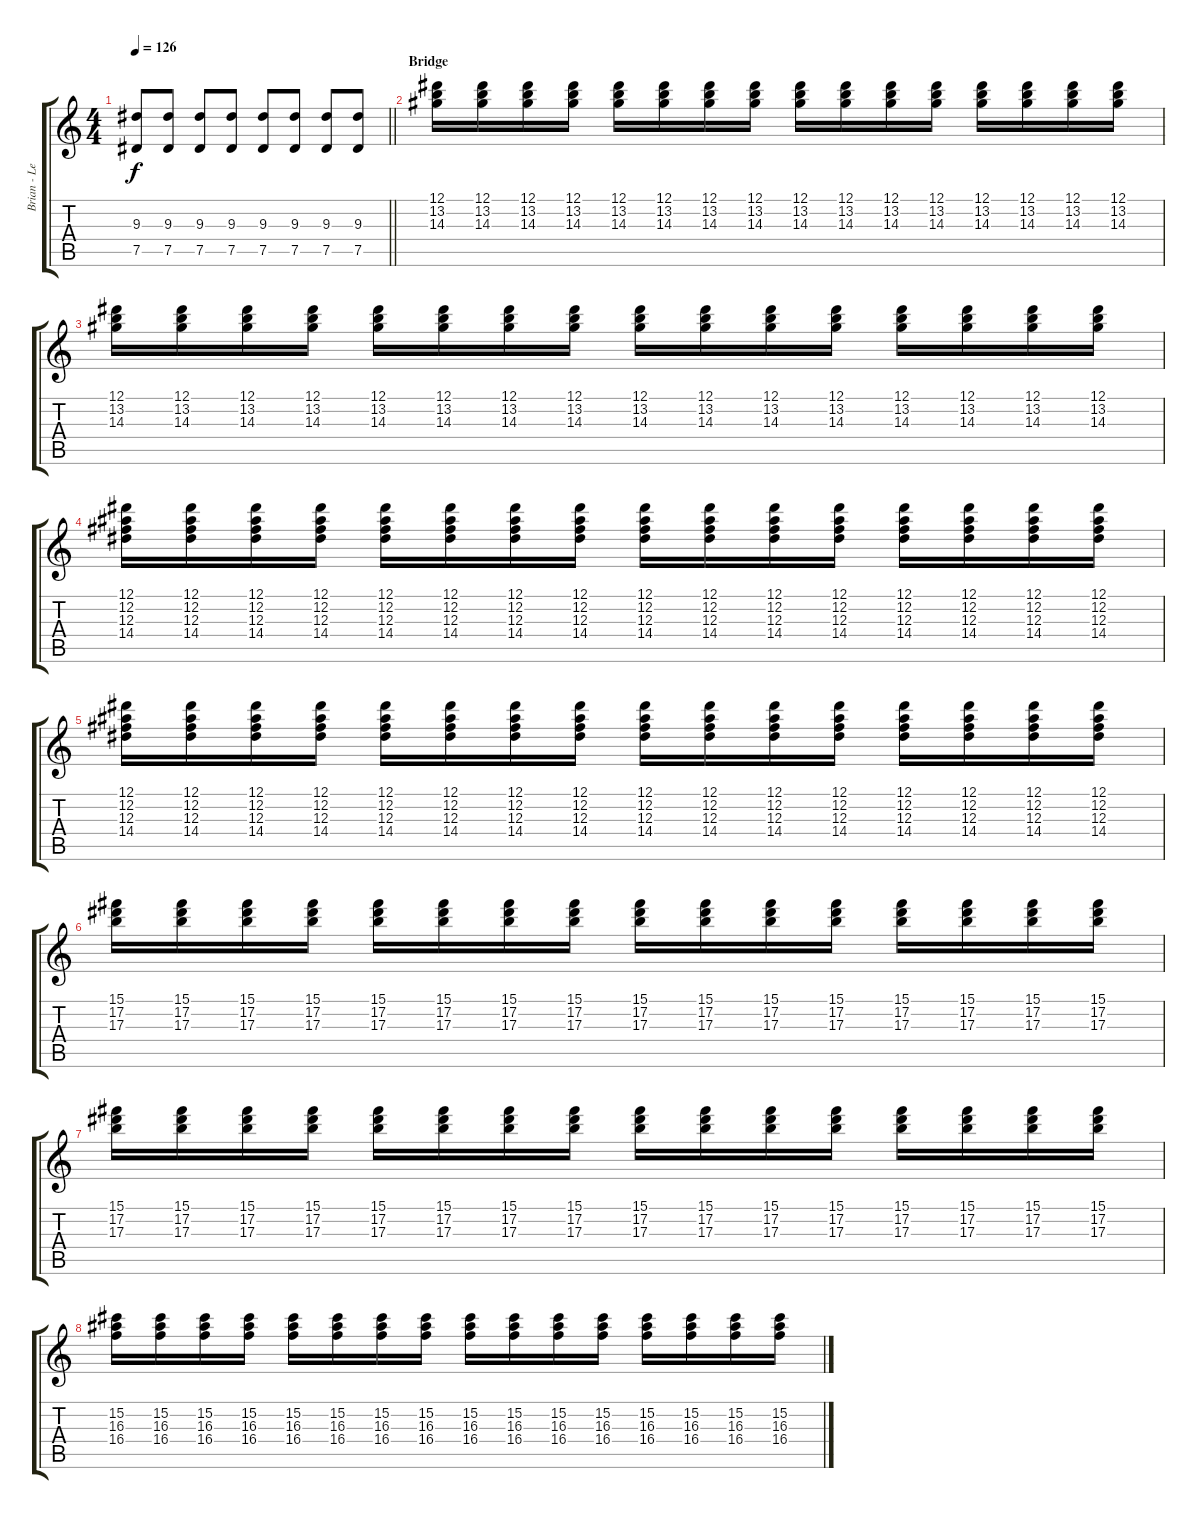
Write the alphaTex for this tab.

\track ("Brian - Lead Guitar" "Brian - Le") {instrument overdrivenguitar}
\staff {score tabs}
\tuning (Eb4 Bb3 Gb3 Db3 Ab2 Eb2) {hide}
\ts (4 4)
\tempo 126
\clef g2
\barLineRight lightlight
\ks c
(9.3 7.5).8{dy f} (9.3 7.5).8 (9.3 7.5).8 (9.3 7.5).8 (9.3 7.5).8 (9.3 7.5).8 (9.3 7.5).8 (9.3 7.5).8 |
\section ("" "Bridge")
(12.1 13.2 14.3).16{volume 10 instrument electricguitarclean} (12.1 13.2 14.3).16 (12.1 13.2 14.3).16 (12.1 13.2 14.3).16 (12.1 13.2 14.3).16 (12.1 13.2 14.3).16 (12.1 13.2 14.3).16 (12.1 13.2 14.3).16 (12.1 13.2 14.3).16 (12.1 13.2 14.3).16 (12.1 13.2 14.3).16 (12.1 13.2 14.3).16 (12.1 13.2 14.3).16 (12.1 13.2 14.3).16 (12.1 13.2 14.3).16 (12.1 13.2 14.3).16 |
(12.1 13.2 14.3).16 (12.1 13.2 14.3).16 (12.1 13.2 14.3).16 (12.1 13.2 14.3).16 (12.1 13.2 14.3).16 (12.1 13.2 14.3).16 (12.1 13.2 14.3).16 (12.1 13.2 14.3).16 (12.1 13.2 14.3).16 (12.1 13.2 14.3).16 (12.1 13.2 14.3).16 (12.1 13.2 14.3).16 (12.1 13.2 14.3).16 (12.1 13.2 14.3).16 (12.1 13.2 14.3).16 (12.1 13.2 14.3).16 |
(12.1 12.2 12.3 14.4).16 (12.1 12.2 12.3 14.4).16 (12.1 12.2 12.3 14.4).16 (12.1 12.2 12.3 14.4).16 (12.1 12.2 12.3 14.4).16 (12.1 12.2 12.3 14.4).16 (12.1 12.2 12.3 14.4).16 (12.1 12.2 12.3 14.4).16 (12.1 12.2 12.3 14.4).16 (12.1 12.2 12.3 14.4).16 (12.1 12.2 12.3 14.4).16 (12.1 12.2 12.3 14.4).16 (12.1 12.2 12.3 14.4).16 (12.1 12.2 12.3 14.4).16 (12.1 12.2 12.3 14.4).16 (12.1 12.2 12.3 14.4).16 |
(12.1 12.2 12.3 14.4).16 (12.1 12.2 12.3 14.4).16 (12.1 12.2 12.3 14.4).16 (12.1 12.2 12.3 14.4).16 (12.1 12.2 12.3 14.4).16 (12.1 12.2 12.3 14.4).16 (12.1 12.2 12.3 14.4).16 (12.1 12.2 12.3 14.4).16 (12.1 12.2 12.3 14.4).16 (12.1 12.2 12.3 14.4).16 (12.1 12.2 12.3 14.4).16 (12.1 12.2 12.3 14.4).16 (12.1 12.2 12.3 14.4).16 (12.1 12.2 12.3 14.4).16 (12.1 12.2 12.3 14.4).16 (12.1 12.2 12.3 14.4).16 |
(15.1 17.2 17.3).16 (15.1 17.2 17.3).16 (15.1 17.2 17.3).16 (15.1 17.2 17.3).16 (15.1 17.2 17.3).16 (15.1 17.2 17.3).16 (15.1 17.2 17.3).16 (15.1 17.2 17.3).16 (15.1 17.2 17.3).16 (15.1 17.2 17.3).16 (15.1 17.2 17.3).16 (15.1 17.2 17.3).16 (15.1 17.2 17.3).16 (15.1 17.2 17.3).16 (15.1 17.2 17.3).16 (15.1 17.2 17.3).16 |
(15.1 17.2 17.3).16 (15.1 17.2 17.3).16 (15.1 17.2 17.3).16 (15.1 17.2 17.3).16 (15.1 17.2 17.3).16 (15.1 17.2 17.3).16 (15.1 17.2 17.3).16 (15.1 17.2 17.3).16 (15.1 17.2 17.3).16 (15.1 17.2 17.3).16 (15.1 17.2 17.3).16 (15.1 17.2 17.3).16 (15.1 17.2 17.3).16 (15.1 17.2 17.3).16 (15.1 17.2 17.3).16 (15.1 17.2 17.3).16 |
(15.2 16.3 16.4).16 (15.2 16.3 16.4).16 (15.2 16.3 16.4).16 (15.2 16.3 16.4).16 (15.2 16.3 16.4).16 (15.2 16.3 16.4).16 (15.2 16.3 16.4).16 (15.2 16.3 16.4).16 (15.2 16.3 16.4).16 (15.2 16.3 16.4).16 (15.2 16.3 16.4).16 (15.2 16.3 16.4).16 (15.2 16.3 16.4).16 (15.2 16.3 16.4).16 (15.2 16.3 16.4).16 (15.2 16.3 16.4).16
